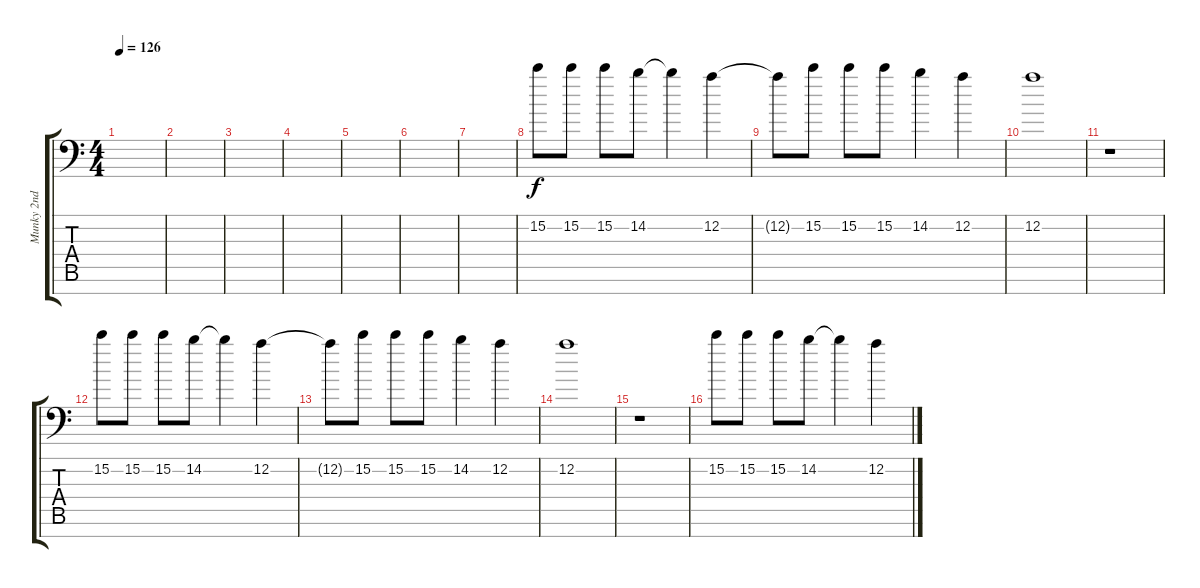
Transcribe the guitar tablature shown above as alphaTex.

\track ("Munky 2nd Guitar" "Munky 2nd ") {instrument distortionguitar}
\staff {score tabs}
\tuning (D4 A3 F3 C3 G2 D2 A1) {hide}
\ts (4 4)
\tempo 126
\clef f4
\ks c
|
|
|
|
|
|
|
15.2.8{instrument electricguitarclean} 15.2.8 15.2.8 14.2.8 14.2{t}.4 12.2.4 |
12.2{t}.8 15.2.8 15.2.8 15.2.8 14.2.4 12.2.4 |
12.2.1 |
r.1 |
15.2.8{instrument electricguitarclean} 15.2.8 15.2.8 14.2.8 14.2{t}.4 12.2.4 |
12.2{t}.8 15.2.8 15.2.8 15.2.8 14.2.4 12.2.4 |
12.2.1 |
r.1 |
15.2.8{instrument electricguitarclean} 15.2.8 15.2.8 14.2.8 14.2{t}.4 12.2.4
